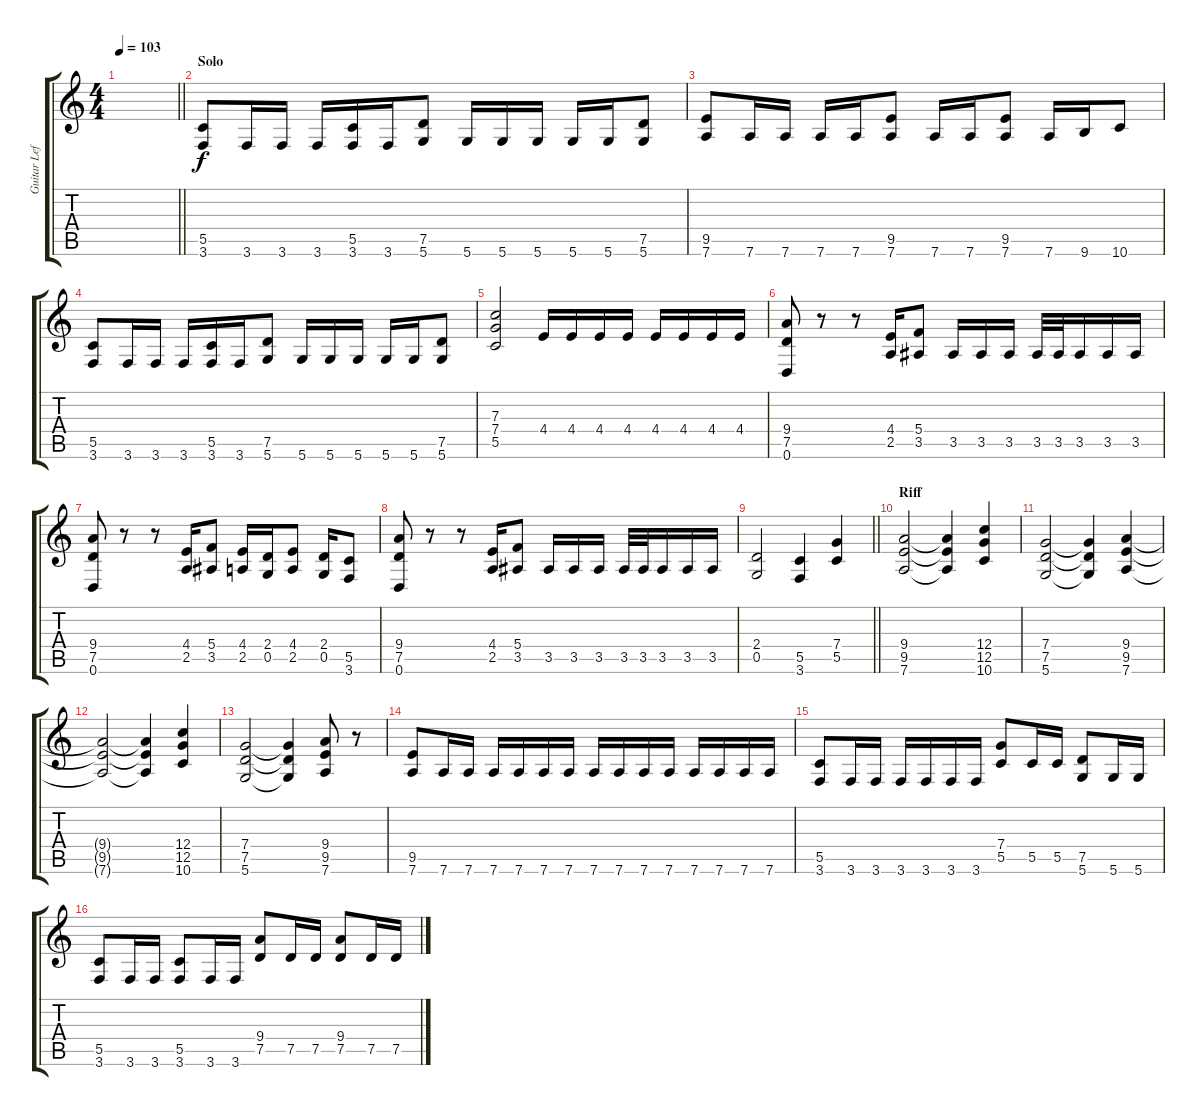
\track ("Guitar Left" "Guitar Lef") {instrument distortionguitar}
\staff {score tabs}
\tuning (D4 A3 F3 C3 G2 D2) {hide}
\ts (4 4)
\tempo 103
\clef g2
\barLineRight lightlight
\ks aminor
|
\section ("" "Solo")
(5.5 3.6).8 3.6.16 3.6.16 3.6.16 (5.5 3.6).16 3.6.16 (7.5 5.6).8 5.6.16 5.6.16 5.6.16 5.6.16 5.6.16 (7.5 5.6).8 |
(9.5 7.6).8 7.6.16 7.6.16 7.6.16 7.6.16 (9.5 7.6).8 7.6.16 7.6.16 (9.5 7.6).8 7.6.16 9.6.16 10.6.8 |
(5.5 3.6).8 3.6.16 3.6.16 3.6.16 (5.5 3.6).16 3.6.16 (7.5 5.6).8 5.6.16 5.6.16 5.6.16 5.6.16 5.6.16 (7.5 5.6).8 |
(7.3 7.4 5.5).2 4.4.16 4.4.16 4.4.16 4.4.16 4.4.16 4.4.16 4.4.16 4.4.16 |
(9.4 7.5 0.6).8 r.8 r.8 (4.4 2.5).16 (5.4 3.5).8 3.5.16 3.5.16 3.5.16 3.5.32 3.5.32 3.5.16 3.5.16 3.5.16 |
(9.4 7.5 0.6).8 r.8 r.8 (4.4 2.5).16 (5.4 3.5).8 (4.4 2.5).16 (2.4 0.5).16 (4.4 2.5).8 (2.4 0.5).16 (5.5 3.6).8 |
(9.4 7.5 0.6).8 r.8 r.8 (4.4 2.5).16 (5.4 3.5).8 3.5.16 3.5.16 3.5.16 3.5.32 3.5.32 3.5.16 3.5.16 3.5.16 |
\barLineRight lightlight
(2.4 0.5).2 (5.5 3.6).4 (7.4 5.5).4 |
\section ("" "Riff")
(9.4 9.5 7.6).2 (9.4{t} 9.5{t} 7.6{t}).4 (12.4 12.5 10.6).4 |
(7.4 7.5 5.6).2 (7.4{t} 7.5{t} 5.6{t}).4 (9.4 9.5 7.6).4 |
(9.4{t} 9.5{t} 7.6{t}).2 (9.4{t} 9.5{t} 7.6{t}).4 (12.4 12.5 10.6).4 |
(7.4 7.5 5.6).2 (7.4{t} 7.5{t} 5.6{t}).4 (9.4 9.5 7.6).8 r.8 |
(9.5 7.6).8 7.6.16 7.6.16 7.6.16 7.6.16 7.6.16 7.6.16 7.6.16 7.6.16 7.6.16 7.6.16 7.6.16 7.6.16 7.6.16 7.6.16 |
(5.5 3.6).8 3.6.16 3.6.16 3.6.16 3.6.16 3.6.16 3.6.16 (7.4 5.5).8 5.5.16 5.5.16 (7.5 5.6).8 5.6.16 5.6.16 |
(5.5 3.6).8 3.6.16 3.6.16 (5.5 3.6).8 3.6.16 3.6.16 (9.4 7.5).8 7.5.16 7.5.16 (9.4 7.5).8 7.5.16 7.5.16
